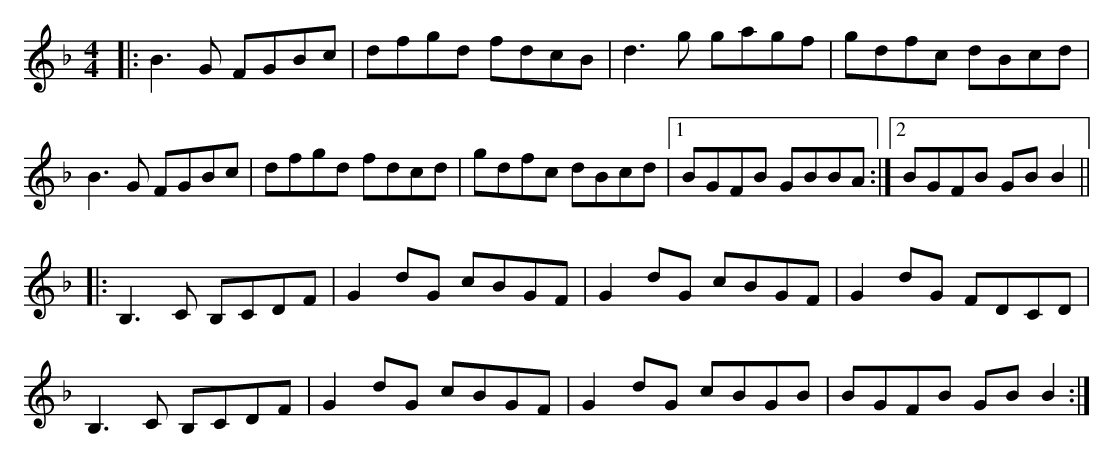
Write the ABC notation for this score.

X:1
M:4/4
K:Gdor
|:B3G FGBc|dfgd fdcB|d3g gagf|gdfc dBcd|
B3G FGBc|dfgd fdcd|gdfc dBcd|1 BGFB GBBA:|2 BGFB GBB2||
|:B,3C B,CDF|G2dG cBGF|G2dG cBGF|G2dG FDCD|
B,3C B,CDF|G2dG cBGF|G2dG cBGB|BGFB GBB2:|
